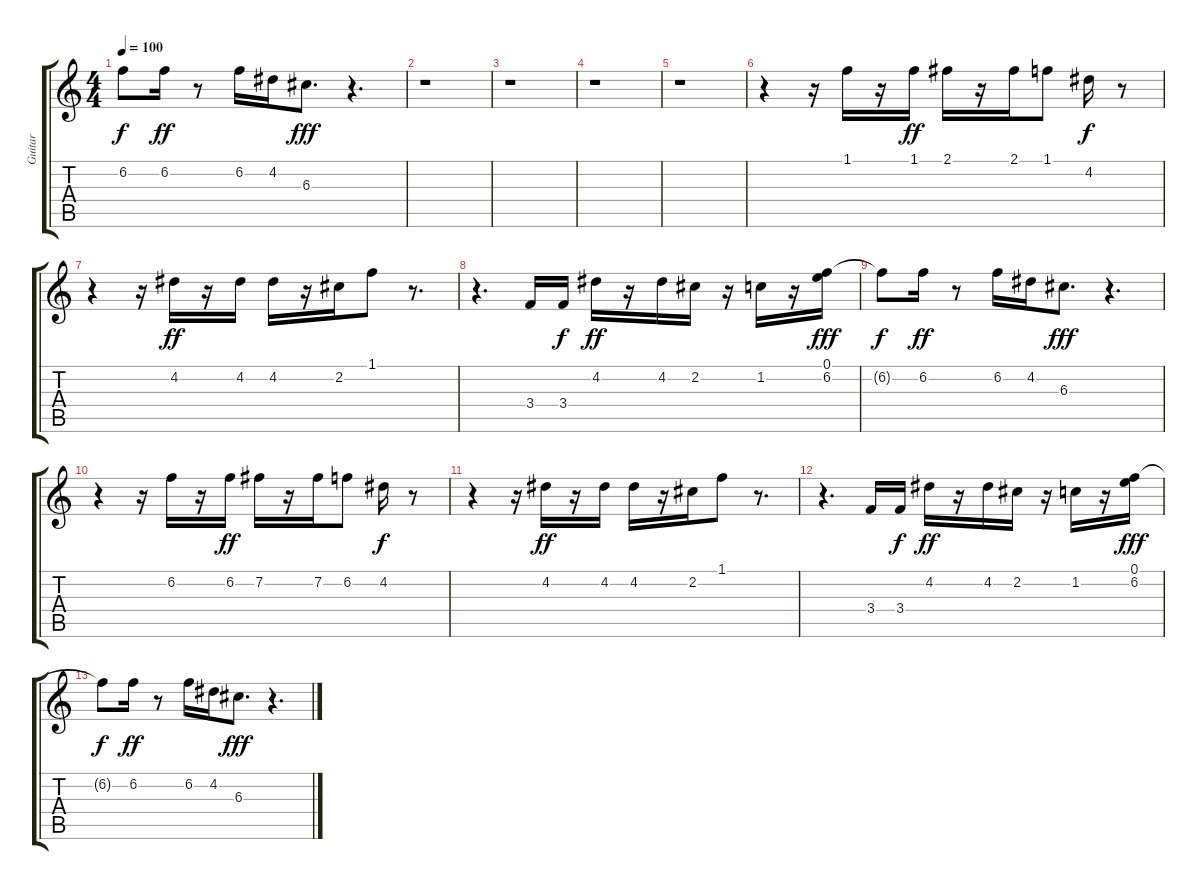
\track ("Guitar" "Guitar") {instrument electricguitarjazz}
\staff {score tabs}
\tuning (E4 B3 G3 D3 A2 E2) {hide}
\ts (4 4)
\tempo 100
\clef g2
\ks c
6.2{t}.8{dy f} 6.2.16{dy ff} r.8 6.2.16 4.2.16 6.3.8{d dy fff} r.4{d} |
r.1 |
r.1 |
r.1 |
r.1 |
r.4 r.16 1.1.16 r.16 1.1.16{dy ff} 2.1.16 r.16 2.1.16 1.1.8 4.2.16{dy f} r.8 |
r.4 r.16 4.2.16{dy ff} r.16 4.2.16 4.2.16 r.16 2.2.16 1.1.8 r.8{d} |
r.4{d} 3.4.16 3.4.16{dy f} 4.2.16{dy ff} r.16 4.2.16 2.2.16 r.16 1.2.16 r.16 (0.1 6.2).16{dy fff} |
6.2{t}.8{dy f} 6.2.16{dy ff} r.8 6.2.16 4.2.16 6.3.8{d dy fff} r.4{d} |
r.4 r.16 6.2.16 r.16 6.2.16{dy ff} 7.2.16 r.16 7.2.16 6.2.8 4.2.16{dy f} r.8 |
r.4 r.16 4.2.16{dy ff} r.16 4.2.16 4.2.16 r.16 2.2.16 1.1.8 r.8{d} |
r.4{d} 3.4.16 3.4.16{dy f} 4.2.16{dy ff} r.16 4.2.16 2.2.16 r.16 1.2.16 r.16 (0.1 6.2).16{dy fff} |
6.2{t}.8{dy f} 6.2.16{dy ff} r.8 6.2.16 4.2.16 6.3.8{d dy fff} r.4{d}
